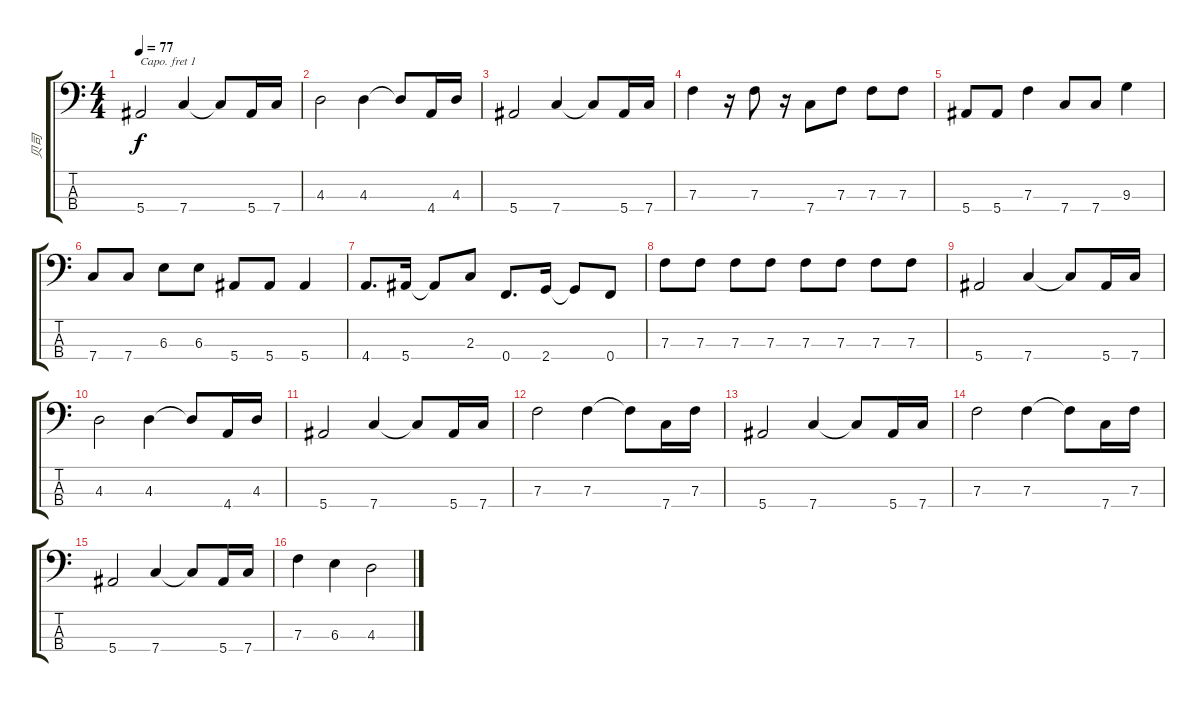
\track ("贝司" "贝司") {instrument electricbassfinger}
\staff {score tabs}
\capo 1
\tuning (G2 D2 A1 E1) {hide}
\ts (4 4)
\tempo 77
\clef f4
\ks c
5.4.2{dy f instrument electricbassfinger} 7.4.4 7.4{t}.8 5.4.16 7.4.16 |
4.3.2 4.3.4 4.3{t}.8 4.4.16 4.3.16 |
5.4.2 7.4.4 7.4{t}.8 5.4.16 7.4.16 |
7.3.4 r.16 7.3.8 r.16 7.4.8 7.3.8 7.3.8 7.3.8 |
5.4.8 5.4.8 7.3.4 7.4.8 7.4.8 9.3.4 |
7.4.8 7.4.8 6.3.8 6.3.8 5.4.8 5.4.8 5.4.4 |
4.4.8{d} 5.4.16 5.4{t}.8 2.3.8 0.4.8{d} 2.4.16 2.4{t}.8 0.4.8 |
7.3.8 7.3.8 7.3.8 7.3.8 7.3.8 7.3.8 7.3.8 7.3.8 |
5.4.2 7.4.4 7.4{t}.8 5.4.16 7.4.16 |
4.3.2 4.3.4 4.3{t}.8 4.4.16{txt ""} 4.3.16 |
5.4.2 7.4.4 7.4{t}.8 5.4.16 7.4.16 |
7.3.2 7.3.4 7.3{t}.8 7.4.16 7.3.16 |
5.4.2 7.4.4 7.4{t}.8 5.4.16 7.4.16 |
7.3.2 7.3.4 7.3{t}.8 7.4.16 7.3.16 |
5.4.2 7.4.4 7.4{t}.8 5.4.16 7.4.16 |
7.3.4 6.3.4 4.3.2
